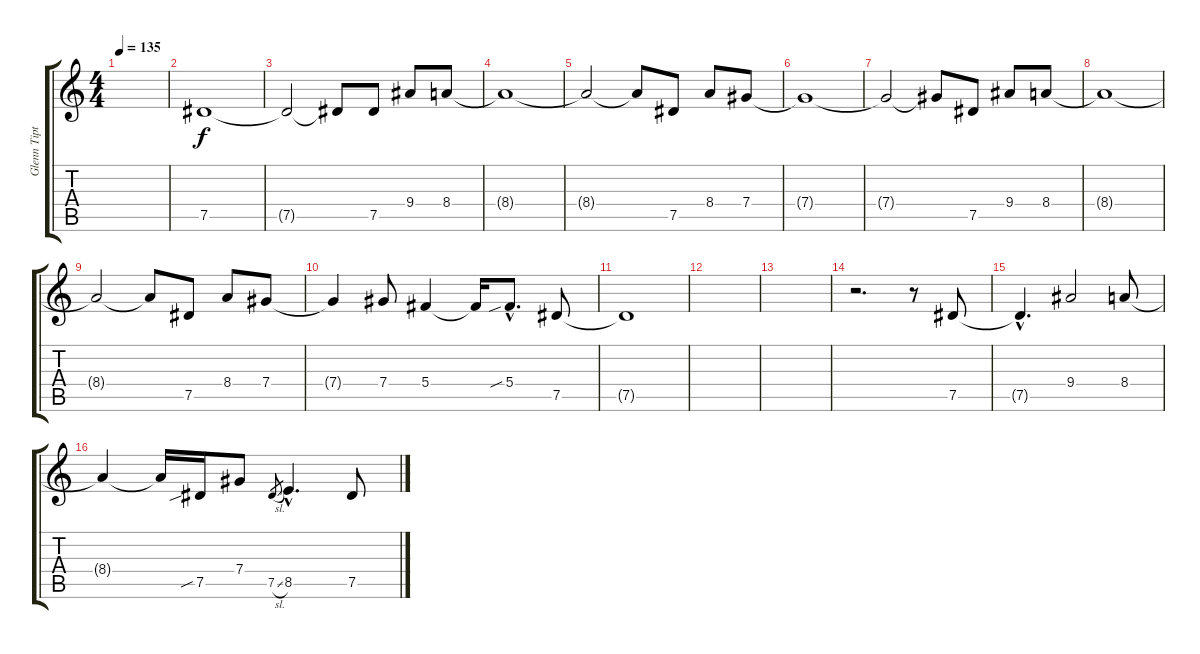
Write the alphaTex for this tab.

\track ("Glenn Tipton" "Glenn Tipt") {instrument distortionguitar}
\staff {score tabs}
\tuning (Eb4 Bb3 Gb3 Db3 Ab2 Eb2) {hide}
\ts (4 4)
\tempo 135
\clef g2
\ks c
|
7.5.1{instrument electricguitarclean} |
7.5{t}.2 7.5{t}.8 7.5.8 9.4.8 8.4.8 |
8.4{t}.1 |
8.4{t}.2 8.4{t}.8 7.5.8 8.4.8 7.4.8 |
7.4{t}.1 |
7.4{t}.2 7.4{t}.8 7.5.8 9.4.8 8.4.8 |
8.4{t}.1 |
8.4{t}.2 8.4{t}.8 7.5.8 8.4.8 7.4.8 |
7.4{t}.4 7.4.8 5.4.4 5.4{t}.16 5.4{sib hac}.8{d} 7.5.8 |
7.5{t}.1 |
|
|
r.2{d} r.8 7.5.8 |
7.5{hac t}.4{d} 9.4.2 8.4.8 |
8.4{t}.4 8.4{t}.16 7.5{sib}.16 7.4.8 7.5{sl}.8{gr} 8.5{hac}.4{d} 7.5.8
